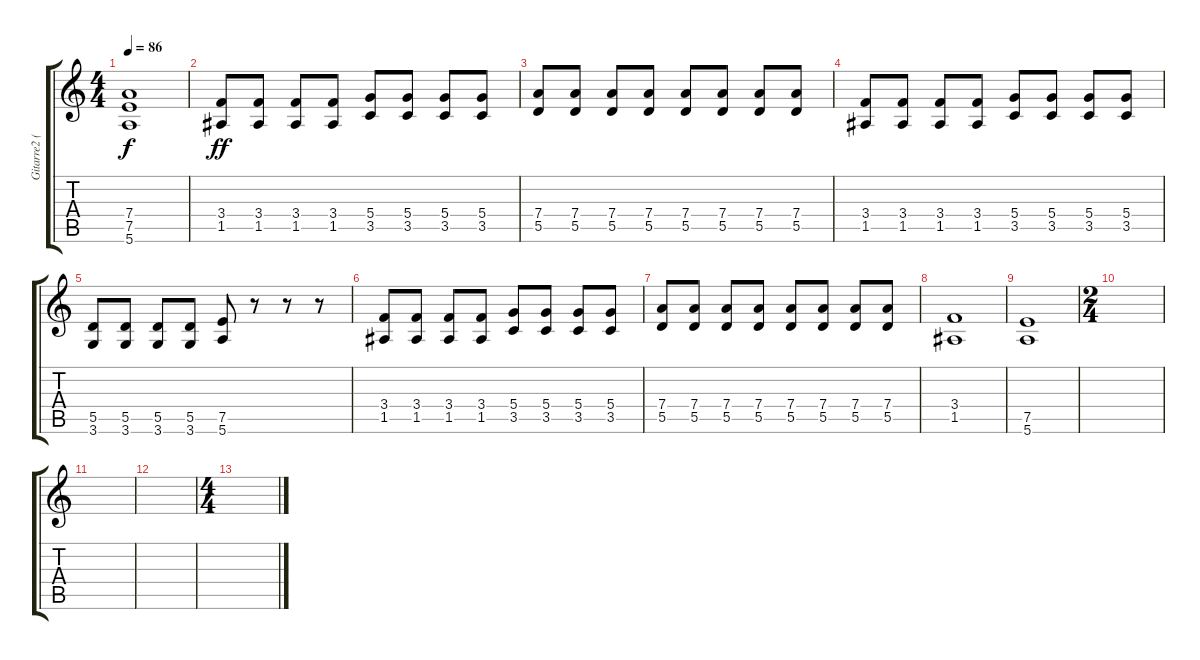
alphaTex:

\track ("Gitarre2 (Rythm)" "Gitarre2 (") {instrument distortionguitar}
\staff {score tabs}
\tuning (E4 B3 G3 D3 A2 E2) {hide}
\ts (4 4)
\tempo 86
\clef g2
\ks c
(7.4 7.5 5.6).1{dy f} |
(3.4 1.5).8{dy ff} (3.4 1.5).8 (3.4 1.5).8 (3.4 1.5).8 (5.4 3.5).8 (5.4 3.5).8 (5.4 3.5).8 (5.4 3.5).8 |
(7.4 5.5).8 (7.4 5.5).8 (7.4 5.5).8 (7.4 5.5).8 (7.4 5.5).8 (7.4 5.5).8 (7.4 5.5).8 (7.4 5.5).8 |
(3.4 1.5).8 (3.4 1.5).8 (3.4 1.5).8 (3.4 1.5).8 (5.4 3.5).8 (5.4 3.5).8 (5.4 3.5).8 (5.4 3.5).8 |
(5.5 3.6).8 (5.5 3.6).8 (5.5 3.6).8 (5.5 3.6).8 (7.5 5.6).8 r.8 r.8 r.8 |
(3.4 1.5).8 (3.4 1.5).8 (3.4 1.5).8 (3.4 1.5).8 (5.4 3.5).8 (5.4 3.5).8 (5.4 3.5).8 (5.4 3.5).8 |
(7.4 5.5).8 (7.4 5.5).8 (7.4 5.5).8 (7.4 5.5).8 (7.4 5.5).8 (7.4 5.5).8 (7.4 5.5).8 (7.4 5.5).8 |
(3.4 1.5).1 |
(7.5 5.6).1 |
\ts (2 4)
|
|
|
\ts (4 4)
